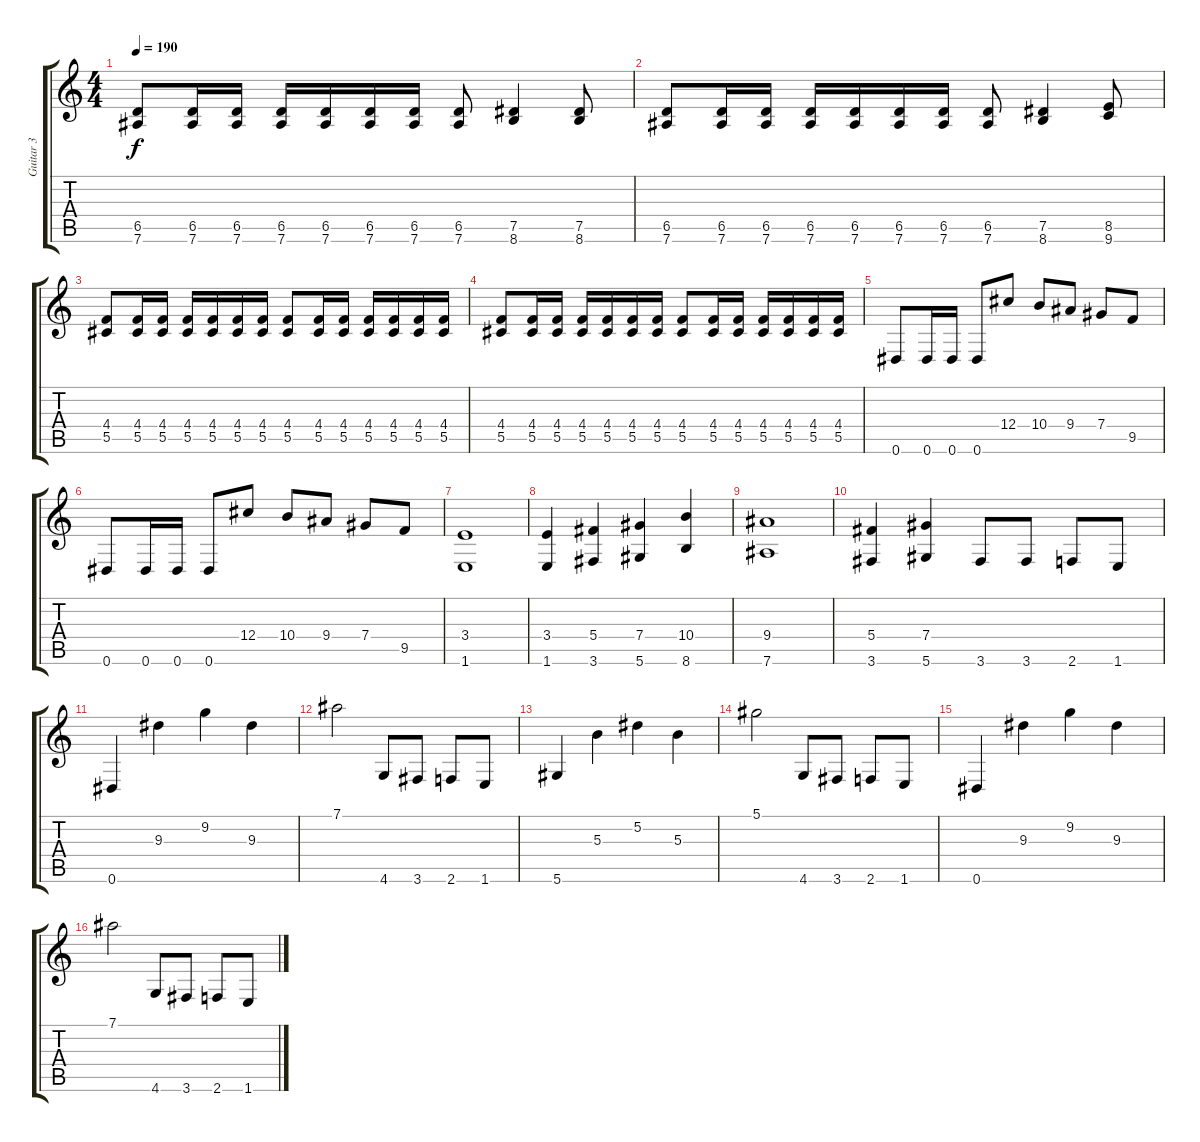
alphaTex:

\track ("Guitar 3" "Guitar 3") {instrument distortionguitar}
\staff {score tabs}
\tuning (Eb4 Bb3 Gb3 Db3 Ab2 Eb2) {hide}
\ts (4 4)
\tempo 190
\clef g2
\ks c
(6.5 7.6).8{dy f} (6.5 7.6).16 (6.5 7.6).16 (6.5 7.6).16 (6.5 7.6).16 (6.5 7.6).16 (6.5 7.6).16 (6.5 7.6).8 (7.5 8.6).4 (7.5 8.6).8 |
(6.5 7.6).8 (6.5 7.6).16 (6.5 7.6).16 (6.5 7.6).16 (6.5 7.6).16 (6.5 7.6).16 (6.5 7.6).16 (6.5 7.6).8 (7.5 8.6).4 (8.5 9.6).8 |
(4.4 5.5).8 (4.4 5.5).16 (4.4 5.5).16 (4.4 5.5).16 (4.4 5.5).16 (4.4 5.5).16 (4.4 5.5).16 (4.4 5.5).8 (4.4 5.5).16 (4.4 5.5).16 (4.4 5.5).16 (4.4 5.5).16 (4.4 5.5).16 (4.4 5.5).16 |
(4.4 5.5).8 (4.4 5.5).16 (4.4 5.5).16 (4.4 5.5).16 (4.4 5.5).16 (4.4 5.5).16 (4.4 5.5).16 (4.4 5.5).8 (4.4 5.5).16 (4.4 5.5).16 (4.4 5.5).16 (4.4 5.5).16 (4.4 5.5).16 (4.4 5.5).16 |
0.6.8 0.6.16 0.6.16 0.6.8 12.4.8 10.4.8 9.4.8 7.4.8 9.5.8 |
0.6.8 0.6.16 0.6.16 0.6.8 12.4.8 10.4.8 9.4.8 7.4.8 9.5.8 |
(3.4 1.6).1 |
(3.4 1.6).4 (5.4 3.6).4 (7.4 5.6).4 (10.4 8.6).4 |
(9.4 7.6).1 |
(5.4 3.6).4 (7.4 5.6).4 3.6.8 3.6.8 2.6.8 1.6.8 |
0.6.4 9.3.4 9.2.4 9.3.4 |
7.1.2 4.6.8 3.6.8 2.6.8 1.6.8 |
5.6.4 5.3.4 5.2.4 5.3.4 |
5.1.2 4.6.8 3.6.8 2.6.8 1.6.8 |
0.6.4 9.3.4 9.2.4 9.3.4 |
7.1.2 4.6.8 3.6.8 2.6.8 1.6.8
